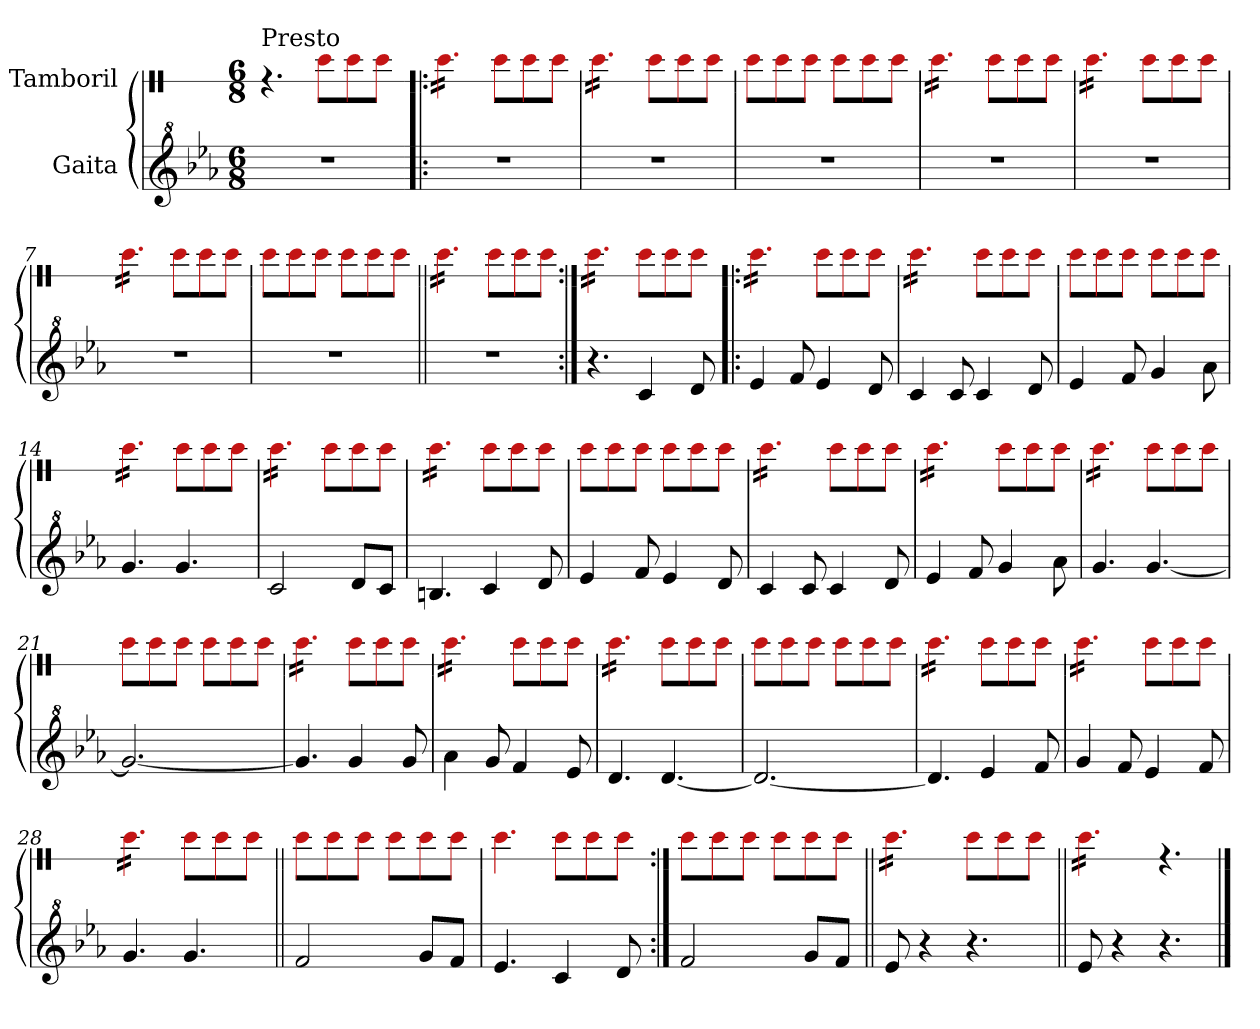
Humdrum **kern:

**kern	**kern
*part2	*part1
*staff2	*staff1
*I"Gaita	*I"Tamboril
*	*stria1
*clefG^2	*clefX
*k[b-e-a-]	*k[]
*E-:	*C:
*M6/8	*M6/8
=1	=1
!	!LO:TX:a:t=Presto
2.r	4.r
.	8b\L
.	8b\
.	8b\J
=2!|:	=2!|:
*	*tremolo
2.r	16b\LL
.	16b\
.	16b\
.	16b\
.	16b\
.	16b\JJ
*	*Xtremolo
.	8b\L
.	8b\
.	8b\J
=3	=3
*	*tremolo
2.r	16b\LL
.	16b\
.	16b\
.	16b\
.	16b\
.	16b\JJ
*	*Xtremolo
.	8b\L
.	8b\
.	8b\J
=4	=4
2.r	8b\L
.	8b\
.	8b\J
.	8b\L
.	8b\
.	8b\J
=5	=5
*	*tremolo
2.r	16b\LL
.	16b\
.	16b\
.	16b\
.	16b\
.	16b\JJ
*	*Xtremolo
.	8b\L
.	8b\
.	8b\J
=6	=6
*	*tremolo
2.r	16b\LL
.	16b\
.	16b\
.	16b\
.	16b\
.	16b\JJ
*	*Xtremolo
.	8b\L
.	8b\
.	8b\J
=7	=7
*	*tremolo
2.r	16b\LL
.	16b\
.	16b\
.	16b\
.	16b\
.	16b\JJ
*	*Xtremolo
.	8b\L
.	8b\
.	8b\J
!!LO:LB:g=z
=8	=8
2.r	8b\L
.	8b\
.	8b\J
.	8b\L
.	8b\
.	8b\J
=9||	=9||
*	*tremolo
2.r	16b\LL
.	16b\
.	16b\
.	16b\
.	16b\
.	16b\JJ
*	*Xtremolo
.	8b\L
.	8b\
.	8b\J
=10:|!	=10:|!
*	*tremolo
4.r	16b\LL
.	16b\
.	16b\
.	16b\
.	16b\
.	16b\JJ
*	*Xtremolo
4cc/	8b\L
.	8b\
8dd/	8b\J
=11!|:	=11!|:
*	*tremolo
4ee-/	16b\LL
.	16b\
.	16b\
.	16b\
8ff/	16b\
.	16b\JJ
*	*Xtremolo
4ee-/	8b\L
.	8b\
8dd/	8b\J
=12	=12
*	*tremolo
4cc/	16b\LL
.	16b\
.	16b\
.	16b\
8cc/	16b\
.	16b\JJ
*	*Xtremolo
4cc/	8b\L
.	8b\
8dd/	8b\J
=13	=13
4ee-/	8b\L
.	8b\
8ff/	8b\J
4gg/	8b\L
.	8b\
8aa-\	8b\J
=14	=14
*	*tremolo
4.gg/	16b\LL
.	16b\
.	16b\
.	16b\
.	16b\
.	16b\JJ
*	*Xtremolo
4.gg/	8b\L
.	8b\
.	8b\J
!!LO:LB:g=z
=15	=15
*	*tremolo
2cc/	16b\LL
.	16b\
.	16b\
.	16b\
.	16b\
.	16b\JJ
*	*Xtremolo
.	8b\L
8dd/L	8b\
8cc/J	8b\J
=16	=16
*	*tremolo
4.bn/	16b\LL
.	16b\
.	16b\
.	16b\
.	16b\
.	16b\JJ
*	*Xtremolo
4cc/	8b\L
.	8b\
8dd/	8b\J
=17	=17
4ee-/	8b\L
.	8b\
8ff/	8b\J
4ee-/	8b\L
.	8b\
8dd/	8b\J
=18	=18
*	*tremolo
4cc/	16b\LL
.	16b\
.	16b\
.	16b\
8cc/	16b\
.	16b\JJ
*	*Xtremolo
4cc/	8b\L
.	8b\
8dd/	8b\J
=19	=19
*	*tremolo
4ee-/	16b\LL
.	16b\
.	16b\
.	16b\
8ff/	16b\
.	16b\JJ
*	*Xtremolo
4gg/	8b\L
.	8b\
8aa-\	8b\J
=20	=20
*	*tremolo
4.gg/	16b\LL
.	16b\
.	16b\
.	16b\
.	16b\
.	16b\JJ
*	*Xtremolo
[4.gg/	8b\L
.	8b\
.	8b\J
=21	=21
2.gg/_	8b\L
.	8b\
.	8b\J
.	8b\L
.	8b\
.	8b\J
=22	=22
*	*tremolo
4.gg/]	16b\LL
.	16b\
.	16b\
.	16b\
.	16b\
.	16b\JJ
*	*Xtremolo
4gg/	8b\L
.	8b\
8gg/	8b\J
!!LO:LB:g=z
=23	=23
*	*tremolo
4aa-\	16b\LL
.	16b\
.	16b\
.	16b\
8gg/	16b\
.	16b\JJ
*	*Xtremolo
4ff/	8b\L
.	8b\
8ee-/	8b\J
=24	=24
*	*tremolo
4.dd/	16b\LL
.	16b\
.	16b\
.	16b\
.	16b\
.	16b\JJ
*	*Xtremolo
[4.dd/	8b\L
.	8b\
.	8b\J
=25	=25
2.dd/_	8b\L
.	8b\
.	8b\J
.	8b\L
.	8b\
.	8b\J
=26	=26
*	*tremolo
4.dd/]	16b\LL
.	16b\
.	16b\
.	16b\
.	16b\
.	16b\JJ
*	*Xtremolo
4ee-/	8b\L
.	8b\
8ff/	8b\J
=27	=27
*	*tremolo
4gg/	16b\LL
.	16b\
.	16b\
.	16b\
8ff/	16b\
.	16b\JJ
*	*Xtremolo
4ee-/	8b\L
.	8b\
8ff/	8b\J
=28	=28
*	*tremolo
4.gg/	16b\LL
.	16b\
.	16b\
.	16b\
.	16b\
.	16b\JJ
*	*Xtremolo
4.gg/	8b\L
.	8b\
.	8b\J
=29||	=29||
2ff/	8b\L
.	8b\
.	8b\J
.	8b\L
8gg/L	8b\
8ff/J	8b\J
=30	=30
4.ee-/	4.b\
4cc/	8b\L
.	8b\
8dd/	8b\J
!!LO:LB:g=z
=31:|!	=31:|!
2ff/	8b\L
.	8b\
.	8b\J
.	8b\L
8gg/L	8b\
8ff/J	8b\J
=32||	=32||
*	*tremolo
8ee-/	16b\LL
.	16b\
4r	16b\
.	16b\
.	16b\
.	16b\JJ
*	*Xtremolo
4.r	8b\L
.	8b\
.	8b\J
=33||	=33||
*	*tremolo
8ee-/	16b\LL
.	16b\
4r	16b\
.	16b\
.	16b\
.	16b\JJ
*	*Xtremolo
4.r	4.r
==	==
*-	*-
